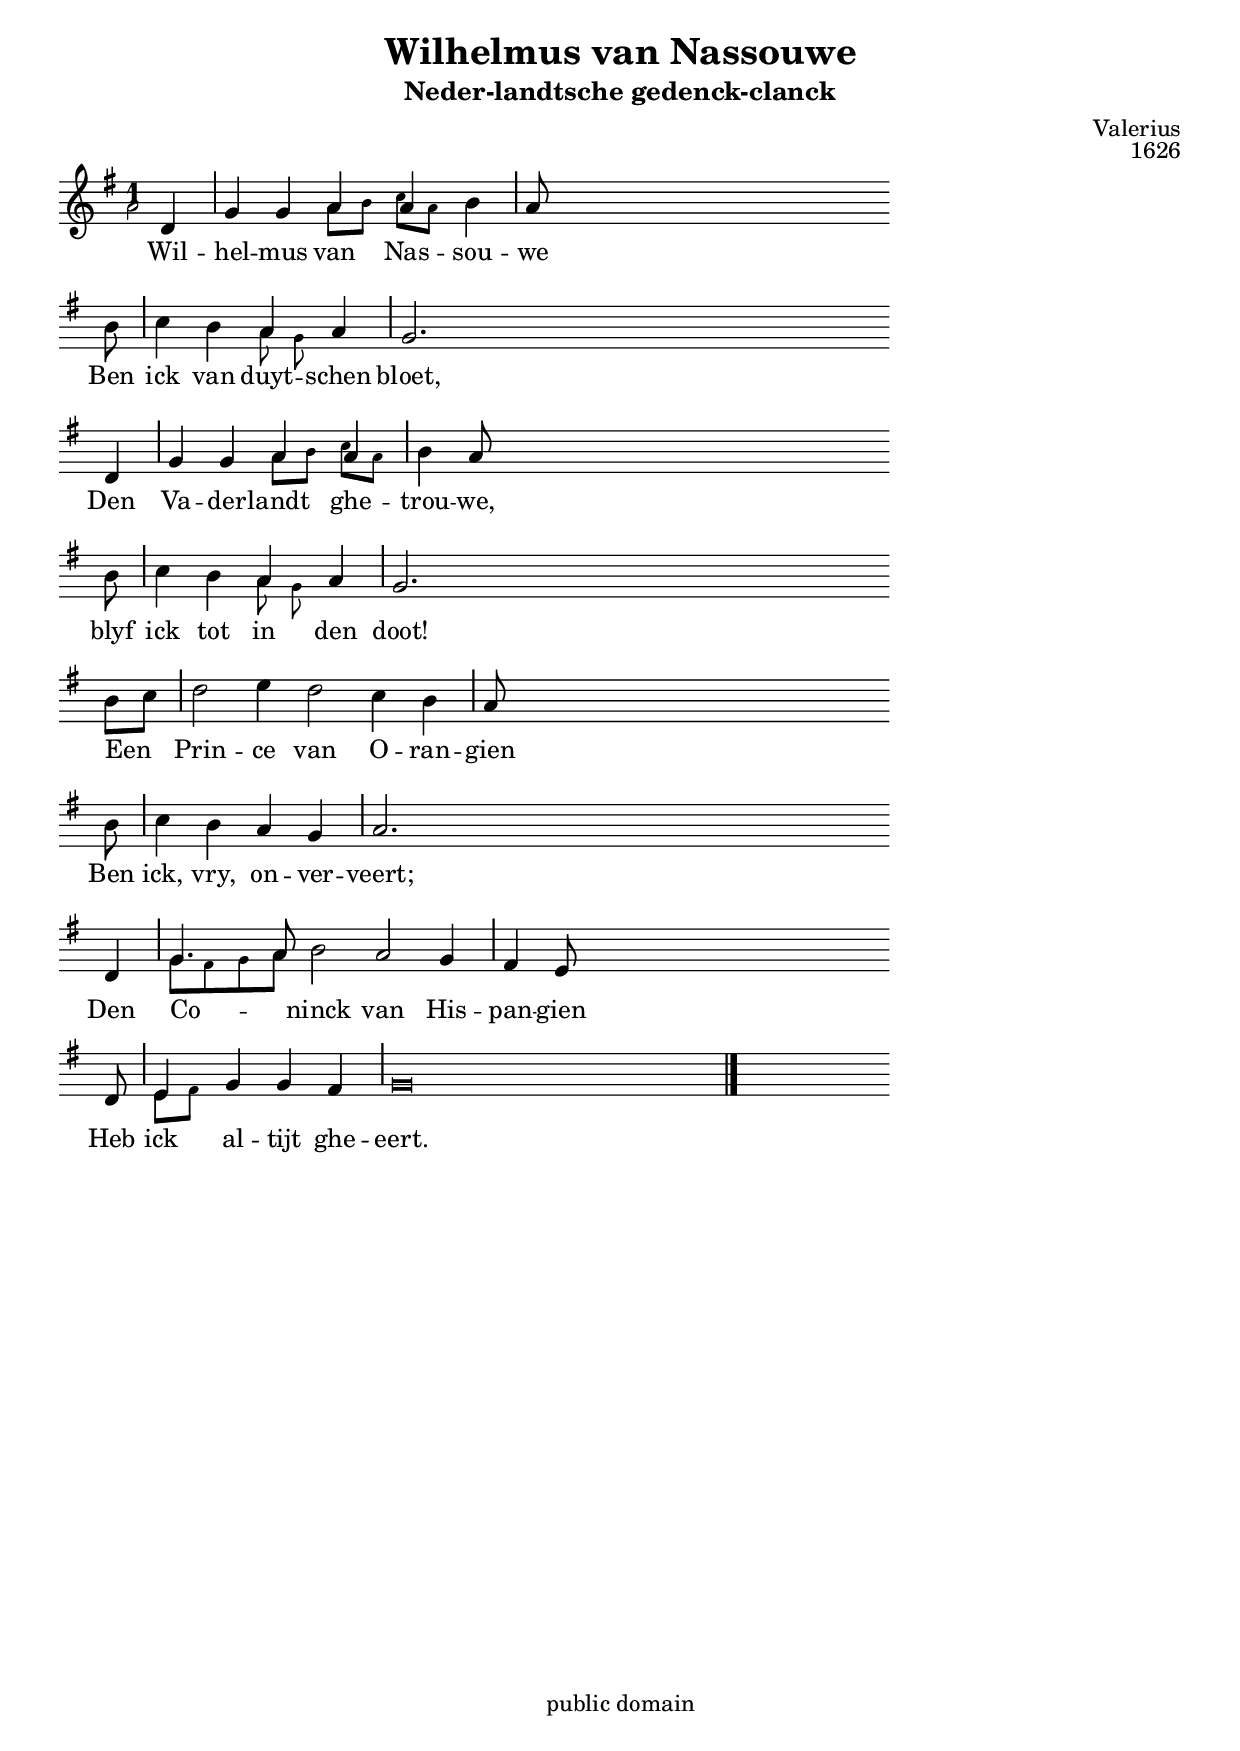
\version "2.7.10"

\header {
  texidoc = "Wilhelmus van Nassouwe"
  title = "Wilhelmus van Nassouwe"
  composer = "Valerius"
  subtitle = "Neder-landtsche gedenck-clanck"
  opus = "1626"
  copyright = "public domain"
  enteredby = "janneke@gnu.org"
}

%% hymn tricks
#(define (prepend-grob-property grob-name
	  grob-prop entry)
  (lambda (context)
   (let*
    ((grob-def (ly:context-property context grob-name)))
    (if (pair? grob-def)
     (ly:context-pushpop-property context grob-name grob-prop
      (cons
       entry
       (assoc-get grob-prop (car grob-def))))))))

#(define (set-extra-space grob-name entry value)
  (prepend-grob-property grob-name 'space-alist
   (cons entry (cons 'extra-space value))))

noclefs =  {
  s1
  \override Staff.Clef #'break-visibility =
    #all-invisible
}

setMargins = {
  %% first line left margin
  %% justified:
  %% \context Staff \applyContext #(set-extra-space 'TimeSignature 'first-note 4.5)
  %% raggedright:
  \context Staff \applyContext #(set-extra-space 'TimeSignature 'first-note 9.5)
  
  %% next lines left margin
  \context Staff \applyContext #(set-extra-space 'KeySignature 'staff-bar 15)
  
  %% next lines small key-signature margin
  \context Staff \applyContext #(set-extra-space 'LeftEdge 'key-signature 1.0)
}

pipeSymbol = {
  %% Set height of bar line to 2 staff-spaces
  \once \override Staff.BarLine #'bar-size-procedure = #(lambda (x) 2)
  %% Move barline one staff-space up
  \once \override Staff.BarLine #'extra-offset = #'(0 . 1)
  \bar "|"
}

myBreak = { \bar "" \break }

\layout {
  indent = 0.0\mm
  linewidth = 120.0\mm
  textheight = 270.0\mm
}

voice =  \relative c' {
  \clef violin
  \key g \major
  d4 | g g a a b | a8 \myBreak
  b8 | c4 b a a | g2. \myBreak

  d4 | g g a a | b a8 \myBreak
  b8 | c4 b a a| g2.  \myBreak

  %% Hack for better left tekst margin
  %% b8[ c] | d2 e4 d2 c4 | b a8 \myBreak
  \set melismaBusyProperties = #'()
  b8[ c] |
  \unset melismaBusyProperties
  d2 e4 d2 c4 b | a8 \myBreak
  b8 | c4 b a g | a2. \myBreak

  d,4 | g4.\melisma a8\melismaEnd b2 a2 g4 | fis e8 \myBreak
  d8 | e4 g g fis | 
  
  \override NoteHead #'style = #'neomensural

  g\breve

  %% justified lines:
  %%\override Staff.BarLine #'extra-offset = #'(12 . 0)
  %% raggedright:
  \override Staff.BarLine #'extra-offset = #'(23 . 0)
  \bar "|."
}

stich =  \relative c'' {
  \override Staff.NoteCollision #'merge-differently-dotted = ##t
  \set fontSize = #-3
  %% broken?
  \override Stem #'beamed-lengths = #(map (lambda (x) (* 0.2 x)) '(3.26))

  \voiceTwo
  \partial 4
  s4 s s a8[ b] c[ a] s4.
  s8 s4 s a8 g s4 s2.

  s4 s s a8[ b] c[ a] s4.
  s8 s4 s a8 g s4 s2.
  
  s8 s s2 s4 s2 s4 s s8
  s8 s4 s s s s2.

  s4 g8[ fis g a] s2 s2 s4 s s8
  s8 e8[ fis]
}

modernText = \lyricmode {
  Wil -- hel -- mus van Nas -- sou -- we
  ben ik van duit -- sen bloed,

  den va -- der -- land ge -- trou -- we
  blijf ik tot in den dood.

  Een prin -- se van O -- ran -- je
  ben ik vrij on -- ver -- veerd,

  den ko -- ning van His -- pan -- je
  heb ik al -- tijd ge -- eerd.
}

text = \lyricmode {
  Wil -- hel -- mus van Nas -- sou -- we
  Ben ick van duyt -- schen bloet,
  Den Va -- der -- landt ghe -- trou -- we,
  blyf ick tot in den doot!
  %% Hack for better left text margin:
  %% Een Prin -- ce van O -- ran -- gien
  Een " " Prin -- ce van O -- ran -- gien
  Ben ick, vry, on -- ver -- veert;
  Den Co -- ninck van His -- pan -- gien
  Heb ick al -- tijt ghe -- eert.
}

oneHalfNoteTime = \markup {
  \override #'(baseline-skip . 0)
  \column { \line { \number "1" } \line { \smaller \smaller \note #"2" #-0.5 } }
}

\layout {
  raggedright = ##t

  \context {
    \Score
    %% defaults
    %% (shortest-duration-space . 2.0)
    %% (spacing-increment . 1.2)
    %% (base-shortest-duration . ,(ly:make-moment 1 8))
    %% wider spacing
    \override SpacingSpanner #'shortest-duration-space = #3.0
    \override SpacingSpanner #'spacing-increment = #1.2
    \override SpacingSpanner #'base-shortest-duration = #(ly:make-moment 1 8)
  }
}

\score {
  \context Score <<
    \context Staff <<
      \override Staff.StaffSymbol #'width = #'80
      \set Staff.autoBeaming = ##f
      \set Score.timing = ##f
      \setMargins
     
      %% Less vertical space needed with lyrics
      \set Staff.minimumVerticalExtent = #'(2 . 2)
      
      %% Custom time signature
      \override Staff.TimeSignature #'print-function = #Text_interface::print
      \override Staff.TimeSignature #'text = #oneHalfNoteTime
      \noclefs
    
      \context Voice = "voice" \voice
      \context Voice = "stich" \stich
    >>
    \lyricsto "voice" \new Lyrics {
      \set minimumVerticalExtent = #'(2 . 2)
      \text
    }
  >>
  \layout {}
  \midi {}
}

%%% Local variables:
%%% LilyPond-indent-level:2
%%% End:
